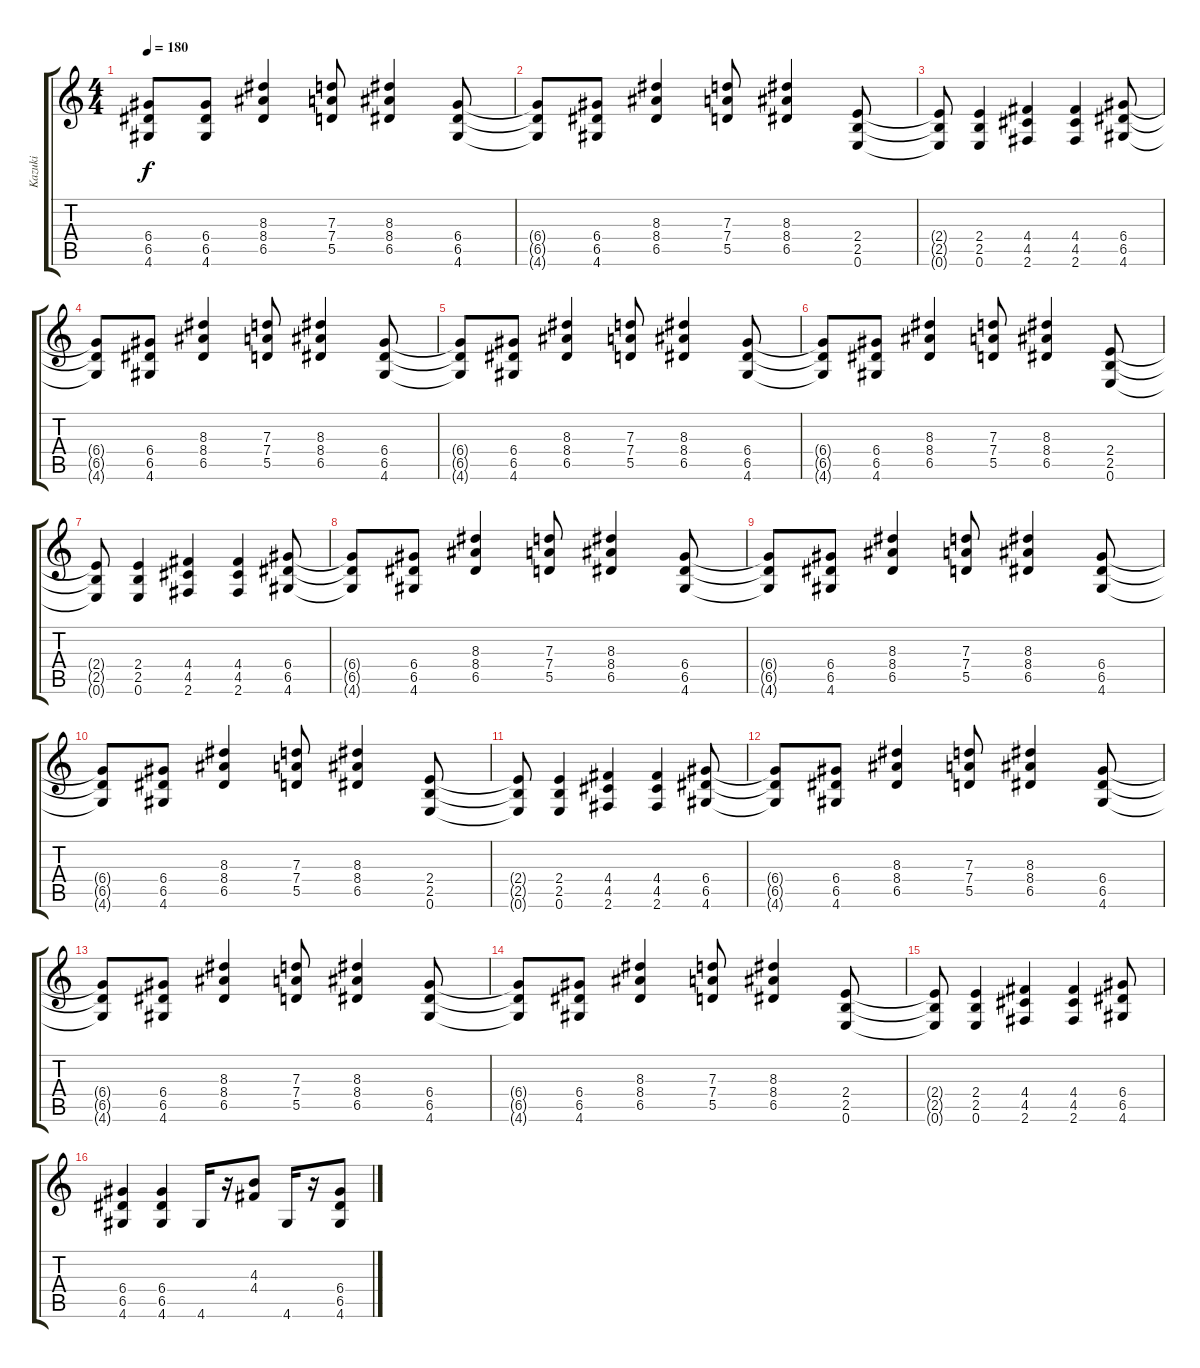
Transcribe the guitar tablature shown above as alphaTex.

\track ("Kazuki" "Kazuki") {instrument distortionguitar}
\staff {score tabs}
\tuning (E4 B3 G3 D3 A2 E2) {hide}
\ts (4 4)
\tempo 180
\clef g2
\ks c
(6.4{t} 6.5{t} 4.6{t}).8{dy f} (6.4 6.5 4.6).8 (8.3 8.4 6.5).4 (7.3 7.4 5.5).8 (8.3 8.4 6.5).4 (6.4 6.5 4.6).8 |
(6.4{t} 6.5{t} 4.6{t}).8 (6.4 6.5 4.6).8 (8.3 8.4 6.5).4 (7.3 7.4 5.5).8 (8.3 8.4 6.5).4 (2.4 2.5 0.6).8 |
(2.4{t} 2.5{t} 0.6{t}).8 (2.4 2.5 0.6).4 (4.4 4.5 2.6).4 (4.4 4.5 2.6).4 (6.4 6.5 4.6).8 |
(6.4{t} 6.5{t} 4.6{t}).8 (6.4 6.5 4.6).8 (8.3 8.4 6.5).4 (7.3 7.4 5.5).8 (8.3 8.4 6.5).4 (6.4 6.5 4.6).8 |
(6.4{t} 6.5{t} 4.6{t}).8 (6.4 6.5 4.6).8 (8.3 8.4 6.5).4 (7.3 7.4 5.5).8 (8.3 8.4 6.5).4 (6.4 6.5 4.6).8 |
(6.4{t} 6.5{t} 4.6{t}).8 (6.4 6.5 4.6).8 (8.3 8.4 6.5).4 (7.3 7.4 5.5).8 (8.3 8.4 6.5).4 (2.4 2.5 0.6).8 |
(2.4{t} 2.5{t} 0.6{t}).8 (2.4 2.5 0.6).4 (4.4 4.5 2.6).4 (4.4 4.5 2.6).4 (6.4 6.5 4.6).8 |
(6.4{t} 6.5{t} 4.6{t}).8 (6.4 6.5 4.6).8 (8.3 8.4 6.5).4 (7.3 7.4 5.5).8 (8.3 8.4 6.5).4 (6.4 6.5 4.6).8 |
(6.4{t} 6.5{t} 4.6{t}).8 (6.4 6.5 4.6).8 (8.3 8.4 6.5).4 (7.3 7.4 5.5).8 (8.3 8.4 6.5).4 (6.4 6.5 4.6).8 |
(6.4{t} 6.5{t} 4.6{t}).8 (6.4 6.5 4.6).8 (8.3 8.4 6.5).4 (7.3 7.4 5.5).8 (8.3 8.4 6.5).4 (2.4 2.5 0.6).8 |
(2.4{t} 2.5{t} 0.6{t}).8 (2.4 2.5 0.6).4 (4.4 4.5 2.6).4 (4.4 4.5 2.6).4 (6.4 6.5 4.6).8 |
(6.4{t} 6.5{t} 4.6{t}).8 (6.4 6.5 4.6).8 (8.3 8.4 6.5).4 (7.3 7.4 5.5).8 (8.3 8.4 6.5).4 (6.4 6.5 4.6).8 |
(6.4{t} 6.5{t} 4.6{t}).8 (6.4 6.5 4.6).8 (8.3 8.4 6.5).4 (7.3 7.4 5.5).8 (8.3 8.4 6.5).4 (6.4 6.5 4.6).8 |
(6.4{t} 6.5{t} 4.6{t}).8 (6.4 6.5 4.6).8 (8.3 8.4 6.5).4 (7.3 7.4 5.5).8 (8.3 8.4 6.5).4 (2.4 2.5 0.6).8 |
(2.4{t} 2.5{t} 0.6{t}).8 (2.4 2.5 0.6).4 (4.4 4.5 2.6).4 (4.4 4.5 2.6).4 (6.4 6.5 4.6).8 |
(6.4 6.5 4.6).4 (6.4 6.5 4.6).4 4.6.16 r.16 (4.3 4.4).8 4.6.16 r.16 (6.4 6.5 4.6).8
